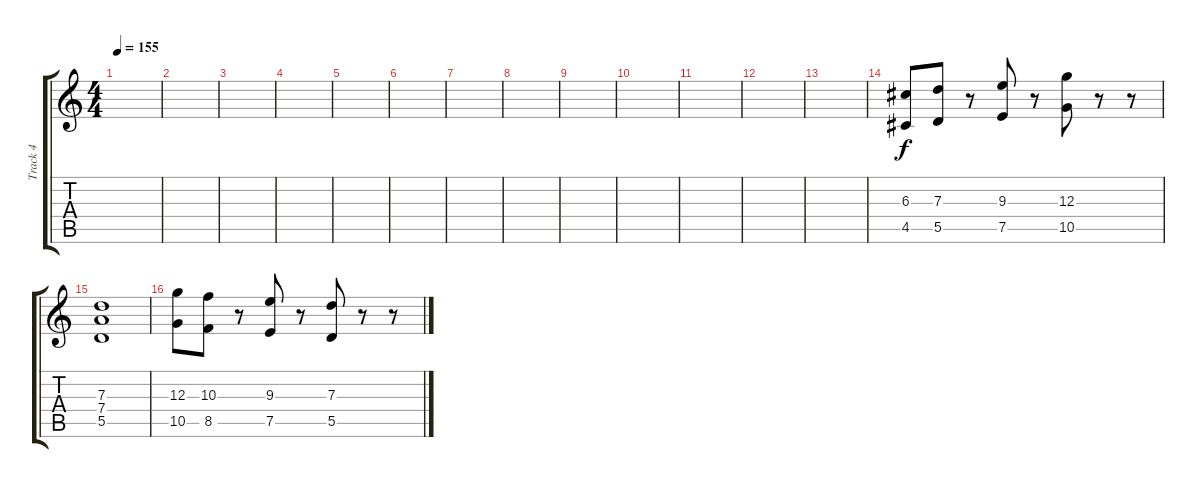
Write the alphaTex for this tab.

\track ("Track 4" "Track 4") {instrument overdrivenguitar}
\staff {score tabs}
\tuning (E4 B3 G3 D3 A2 E2) {hide}
\ts (4 4)
\tempo 155
\clef g2
\ks c
|
|
|
|
|
|
|
|
|
|
|
|
|
(6.3 4.5).8 (7.3 5.5).8 r.8 (9.3 7.5).8 r.8 (12.3 10.5).8 r.8 r.8 |
(7.3 7.4 5.5).1 |
(12.3 10.5).8 (10.3 8.5).8 r.8 (9.3 7.5).8 r.8 (7.3 5.5).8 r.8 r.8
